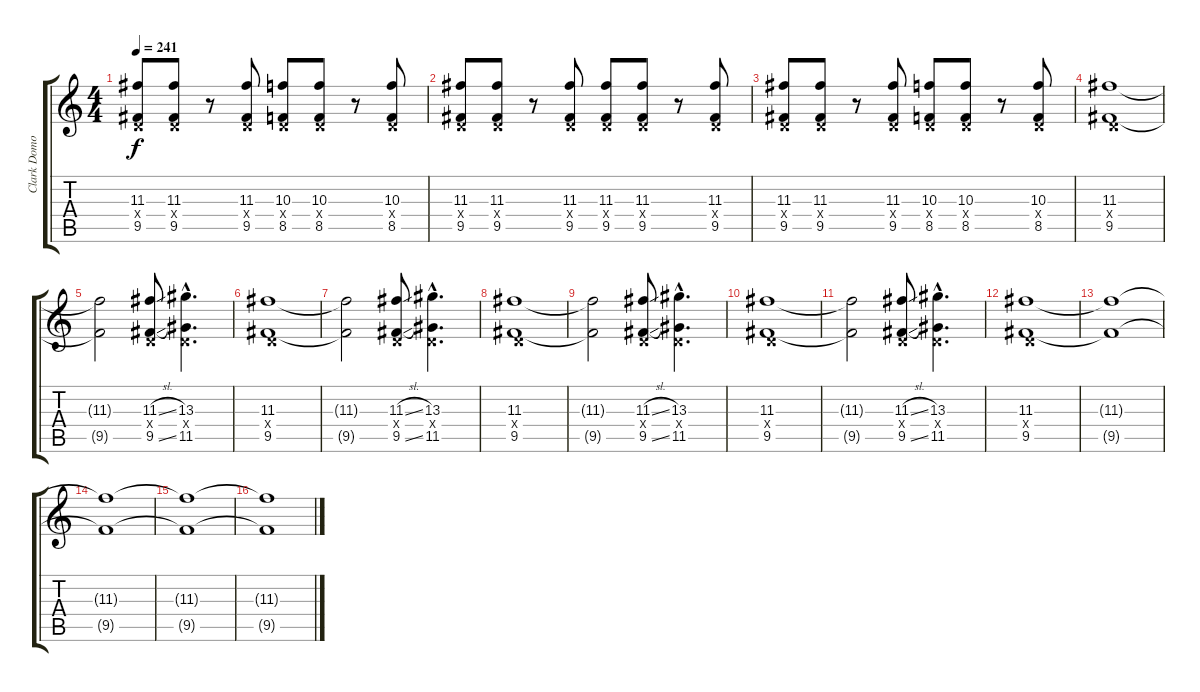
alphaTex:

\track ("Clark Domoe" "Clark Domo") {instrument distortionguitar}
\staff {score tabs}
\tuning (E4 B3 G3 D3 A2 E2) {hide}
\ts (4 4)
\tempo 241
\clef g2
\ks c
(11.3 0.4{x} 9.5).8{dy f} (11.3 0.4{x} 9.5).8 r.8 (11.3 0.4{x} 9.5).8 (10.3 0.4{x} 8.5).8 (10.3 0.4{x} 8.5).8 r.8 (10.3 0.4{x} 8.5).8 |
(11.3 0.4{x} 9.5).8 (11.3 0.4{x} 9.5).8 r.8 (11.3 0.4{x} 9.5).8 (11.3 0.4{x} 9.5).8 (11.3 0.4{x} 9.5).8 r.8 (11.3 0.4{x} 9.5).8 |
(11.3 0.4{x} 9.5).8 (11.3 0.4{x} 9.5).8 r.8 (11.3 0.4{x} 9.5).8 (10.3 0.4{x} 8.5).8 (10.3 0.4{x} 8.5).8 r.8 (10.3 0.4{x} 8.5).8 |
(11.3 0.4{x} 9.5).1 |
(11.3{t} 9.5{t}).2 (11.3{sl} 0.4{x} 9.5{sl}).8 (13.3{hac} 0.4{hac x} 11.5{hac}).4{d} |
(11.3 0.4{x} 9.5).1 |
(11.3{t} 9.5{t}).2 (11.3{sl} 0.4{x} 9.5{sl}).8 (13.3{hac} 0.4{hac x} 11.5{hac}).4{d} |
(11.3 0.4{x} 9.5).1 |
(11.3{t} 9.5{t}).2 (11.3{sl} 0.4{x} 9.5{sl}).8 (13.3{hac} 0.4{hac x} 11.5{hac}).4{d} |
(11.3 0.4{x} 9.5).1 |
(11.3{t} 9.5{t}).2 (11.3{sl} 0.4{x} 9.5{sl}).8 (13.3{hac} 0.4{hac x} 11.5{hac}).4{d} |
(11.3 0.4{x} 9.5).1 |
(11.3{t} 9.5{t}).1 |
(11.3{t} 9.5{t}).1 |
(11.3{t} 9.5{t}).1 |
(11.3{t} 9.5{t}).1
